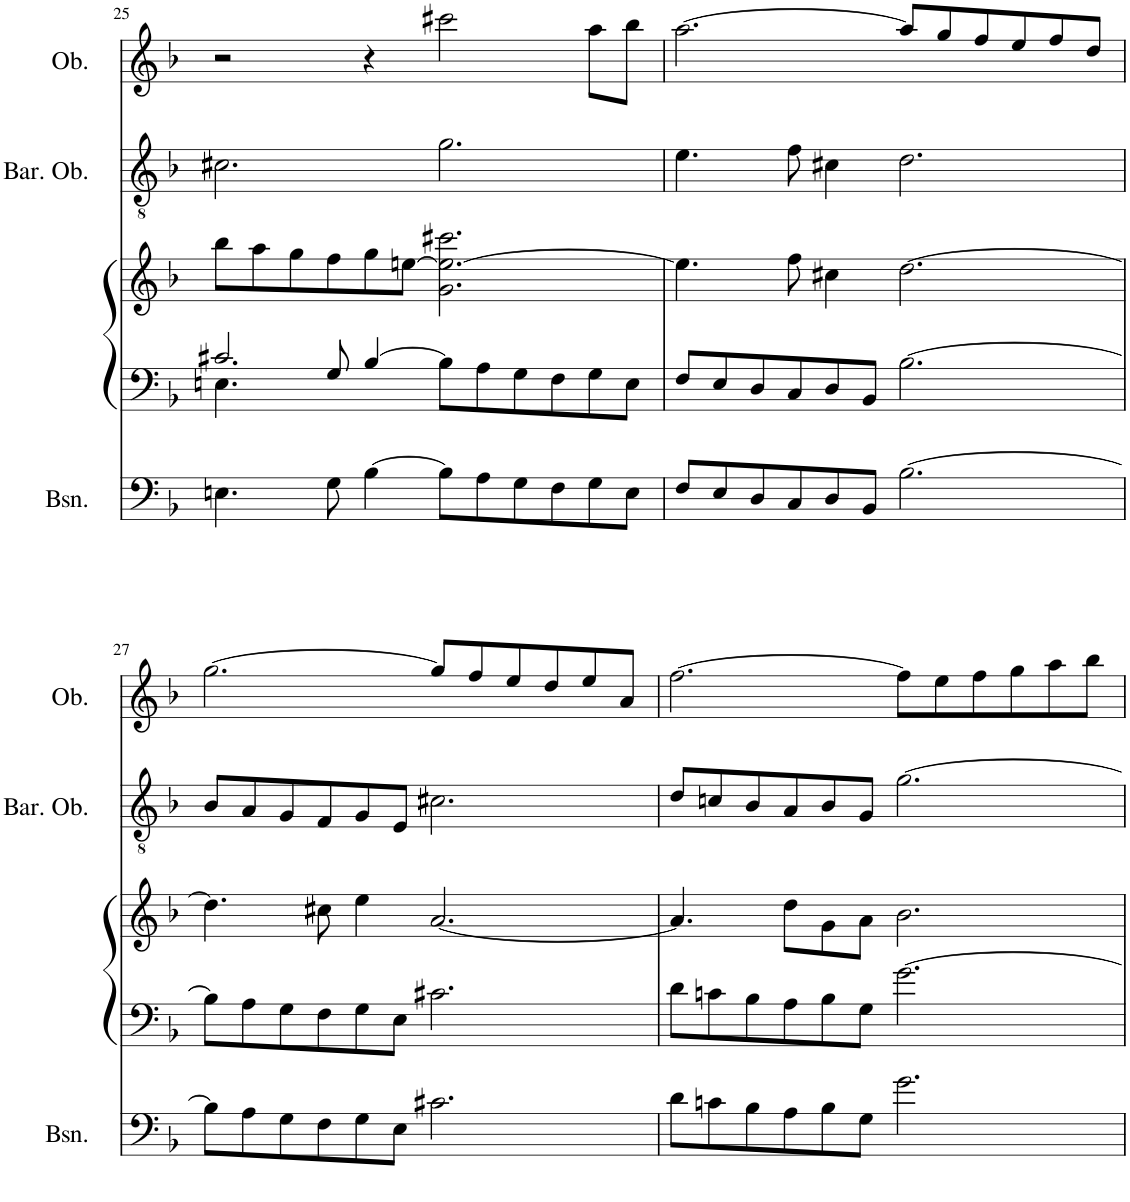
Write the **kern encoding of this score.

**kern	**kern	**kern	**kern	**kern	**kern
*part5	*part4	*part4	*part3	*part2	*part1
*staff6	*staff5	*staff4	*staff3	*staff2	*staff1
*I"Bassoon	*I"Piano	*	*I"Violoncello	*I"Baritone Oboe	*I"Oboe
*I'Bsn.	*I'Pno	*	*I'Vc.	*I'Bar. Ob.	*I'Ob.
!!LO:PB:g=z
*clefF4	*clefF4	*clefG2	*clefF4	*clefGv2	*clefG2
*k[b-]	*k[b-]	*k[b-]	*k[b-]	*k[b-]	*k[b-]
*M6/4	*M6/4	*M6/4	*M6/4	*M6/4	*M6/4
=25	=25	=25	=25	=25	=25
*	*^	*	*	*	*
4.En\	4.En\	2.c#X/	8bb-\L	4.En	2.c#X\	2r
.	.	.	8aa\	.	.	.
.	.	.	8gg\	.	.	.
8G\	8G/	.	8ff\	8G	.	.
[4B-\	[4B-/	.	8gg\	[4B-	.	4r
.	.	.	[8een\J	.	.	.
8B-\L]	8B-\L]	2.ryy	2.g\ 2.ee\_ 2.ccc#X\	8B-\L]	2.g\	2ccc#X\
8A\	8A\	.	.	8A\	.	.
8G\	8G\	.	.	8G\	.	.
8F\	8F\	.	.	8F\	.	.
8G\	8G\	.	.	8G\	.	8aa\L
8E\J	8E\J	.	.	8E\J	.	8bb-\J
*	*v	*v	*	*	*	*
=26	=26	=26	=26	=26	=26
8F/L	8F/L	4.ee\]	8F\L	4.e\	[2.aa\
8E/	8E/	.	8E\	.	.
8D/	8D/	.	8D\	.	.
8C/	8C/	8ff\	8C\	8f\	.
8D/	8D/	4cc#X\	8D\	4c#X\	.
8BB-/J	8BB-/J	.	8BB-\J	.	.
[2.B-\	[2.B-\	[2.dd\	[2.B-	2.d\	8aa/L]
.	.	.	.	.	8gg/
.	.	.	.	.	8ff/
.	.	.	.	.	8ee/
.	.	.	.	.	8ff/
.	.	.	.	.	8dd/J
!!LO:LB:g=z
=27	=27	=27	=27	=27	=27
*	*	*	*k[b-]	*k[b-]	*
8B-\L]	8B-\L]	4.dd\]	8B-\L]	8B-/L	[2.gg\
8A\	8A\	.	8A\	8A/	.
8G\	8G\	.	8G\	8G/	.
8F\	8F\	8cc#X\	8F\	8F/	.
8G\	8G\	4ee\	8G\	8G/	.
8E\J	8E\J	.	8E\J	8E/J	.
2.c#X\	2.c#X\	[2.a/	2.c#X	2.c#X\	8gg/L]
.	.	.	.	.	8ff/
.	.	.	.	.	8ee/
.	.	.	.	.	8dd/
.	.	.	.	.	8ee/
.	.	.	.	.	8a/J
=28	=28	=28	=28	=28	=28
8d\L	8d\L	4.a/]	8d\L	8d/L	[2.ff\
8cn\	8cn\	.	8cn\	8cn/	.
8B-\	8B-\	.	8B-\	8B-/	.
8A\	8A\	8dd\L	8A\	8A/	.
8B-\	8B-\	8g\	8B-\	8B-/	.
8G\J	8G\J	8a\J	8G\J	8G/J	.
2.g\	[2.g\	2.b-\	2.g	[2.g\	8ff\L]
.	.	.	.	.	8ee\
.	.	.	.	.	8ff\
.	.	.	.	.	8gg\
.	.	.	.	.	8aa\
.	.	.	.	.	8bb-\J
=	=	=	=	=	=
*-	*-	*-	*-	*-	*-
